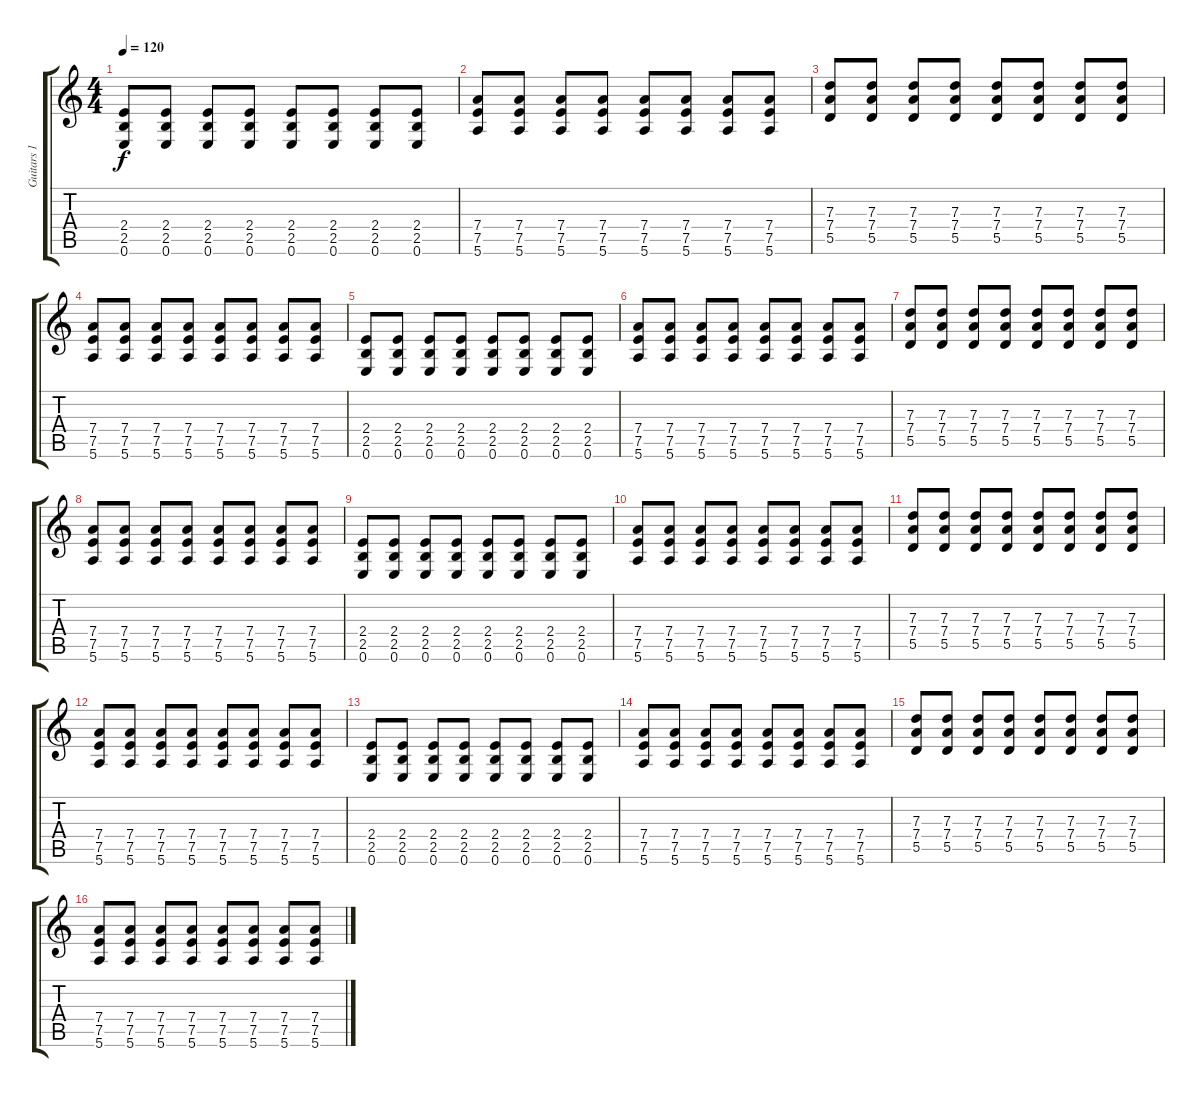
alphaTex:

\track ("Guitars 1" "Guitars 1") {instrument electricguitarjazz}
\staff {score tabs}
\tuning (E4 B3 G3 D3 A2 E2) {hide}
\ts (4 4)
\tempo 120
\clef g2
\ks c
(2.4 2.5 0.6).8{dy f instrument distortionguitar} (2.4 2.5 0.6).8 (2.4 2.5 0.6).8 (2.4 2.5 0.6).8 (2.4 2.5 0.6).8 (2.4 2.5 0.6).8 (2.4 2.5 0.6).8 (2.4 2.5 0.6).8 |
(7.4 7.5 5.6).8 (7.4 7.5 5.6).8 (7.4 7.5 5.6).8 (7.4 7.5 5.6).8 (7.4 7.5 5.6).8 (7.4 7.5 5.6).8 (7.4 7.5 5.6).8 (7.4 7.5 5.6).8 |
(7.3 7.4 5.5).8 (7.3 7.4 5.5).8 (7.3 7.4 5.5).8 (7.3 7.4 5.5).8 (7.3 7.4 5.5).8 (7.3 7.4 5.5).8 (7.3 7.4 5.5).8 (7.3 7.4 5.5).8 |
(7.4 7.5 5.6).8 (7.4 7.5 5.6).8 (7.4 7.5 5.6).8 (7.4 7.5 5.6).8 (7.4 7.5 5.6).8 (7.4 7.5 5.6).8 (7.4 7.5 5.6).8 (7.4 7.5 5.6).8 |
(2.4 2.5 0.6).8 (2.4 2.5 0.6).8 (2.4 2.5 0.6).8 (2.4 2.5 0.6).8 (2.4 2.5 0.6).8 (2.4 2.5 0.6).8 (2.4 2.5 0.6).8 (2.4 2.5 0.6).8 |
(7.4 7.5 5.6).8 (7.4 7.5 5.6).8 (7.4 7.5 5.6).8 (7.4 7.5 5.6).8 (7.4 7.5 5.6).8 (7.4 7.5 5.6).8 (7.4 7.5 5.6).8 (7.4 7.5 5.6).8 |
(7.3 7.4 5.5).8 (7.3 7.4 5.5).8 (7.3 7.4 5.5).8 (7.3 7.4 5.5).8 (7.3 7.4 5.5).8 (7.3 7.4 5.5).8 (7.3 7.4 5.5).8 (7.3 7.4 5.5).8 |
(7.4 7.5 5.6).8 (7.4 7.5 5.6).8 (7.4 7.5 5.6).8 (7.4 7.5 5.6).8 (7.4 7.5 5.6).8 (7.4 7.5 5.6).8 (7.4 7.5 5.6).8 (7.4 7.5 5.6).8 |
(2.4 2.5 0.6).8 (2.4 2.5 0.6).8 (2.4 2.5 0.6).8 (2.4 2.5 0.6).8 (2.4 2.5 0.6).8 (2.4 2.5 0.6).8 (2.4 2.5 0.6).8 (2.4 2.5 0.6).8 |
(7.4 7.5 5.6).8 (7.4 7.5 5.6).8 (7.4 7.5 5.6).8 (7.4 7.5 5.6).8 (7.4 7.5 5.6).8 (7.4 7.5 5.6).8 (7.4 7.5 5.6).8 (7.4 7.5 5.6).8 |
(7.3 7.4 5.5).8 (7.3 7.4 5.5).8 (7.3 7.4 5.5).8 (7.3 7.4 5.5).8 (7.3 7.4 5.5).8 (7.3 7.4 5.5).8 (7.3 7.4 5.5).8 (7.3 7.4 5.5).8 |
(7.4 7.5 5.6).8 (7.4 7.5 5.6).8 (7.4 7.5 5.6).8 (7.4 7.5 5.6).8 (7.4 7.5 5.6).8 (7.4 7.5 5.6).8 (7.4 7.5 5.6).8 (7.4 7.5 5.6).8 |
(2.4 2.5 0.6).8 (2.4 2.5 0.6).8 (2.4 2.5 0.6).8 (2.4 2.5 0.6).8 (2.4 2.5 0.6).8 (2.4 2.5 0.6).8 (2.4 2.5 0.6).8 (2.4 2.5 0.6).8 |
(7.4 7.5 5.6).8 (7.4 7.5 5.6).8 (7.4 7.5 5.6).8 (7.4 7.5 5.6).8 (7.4 7.5 5.6).8 (7.4 7.5 5.6).8 (7.4 7.5 5.6).8 (7.4 7.5 5.6).8 |
(7.3 7.4 5.5).8 (7.3 7.4 5.5).8 (7.3 7.4 5.5).8 (7.3 7.4 5.5).8 (7.3 7.4 5.5).8 (7.3 7.4 5.5).8 (7.3 7.4 5.5).8 (7.3 7.4 5.5).8 |
(7.4 7.5 5.6).8 (7.4 7.5 5.6).8 (7.4 7.5 5.6).8 (7.4 7.5 5.6).8 (7.4 7.5 5.6).8 (7.4 7.5 5.6).8 (7.4 7.5 5.6).8 (7.4 7.5 5.6).8
